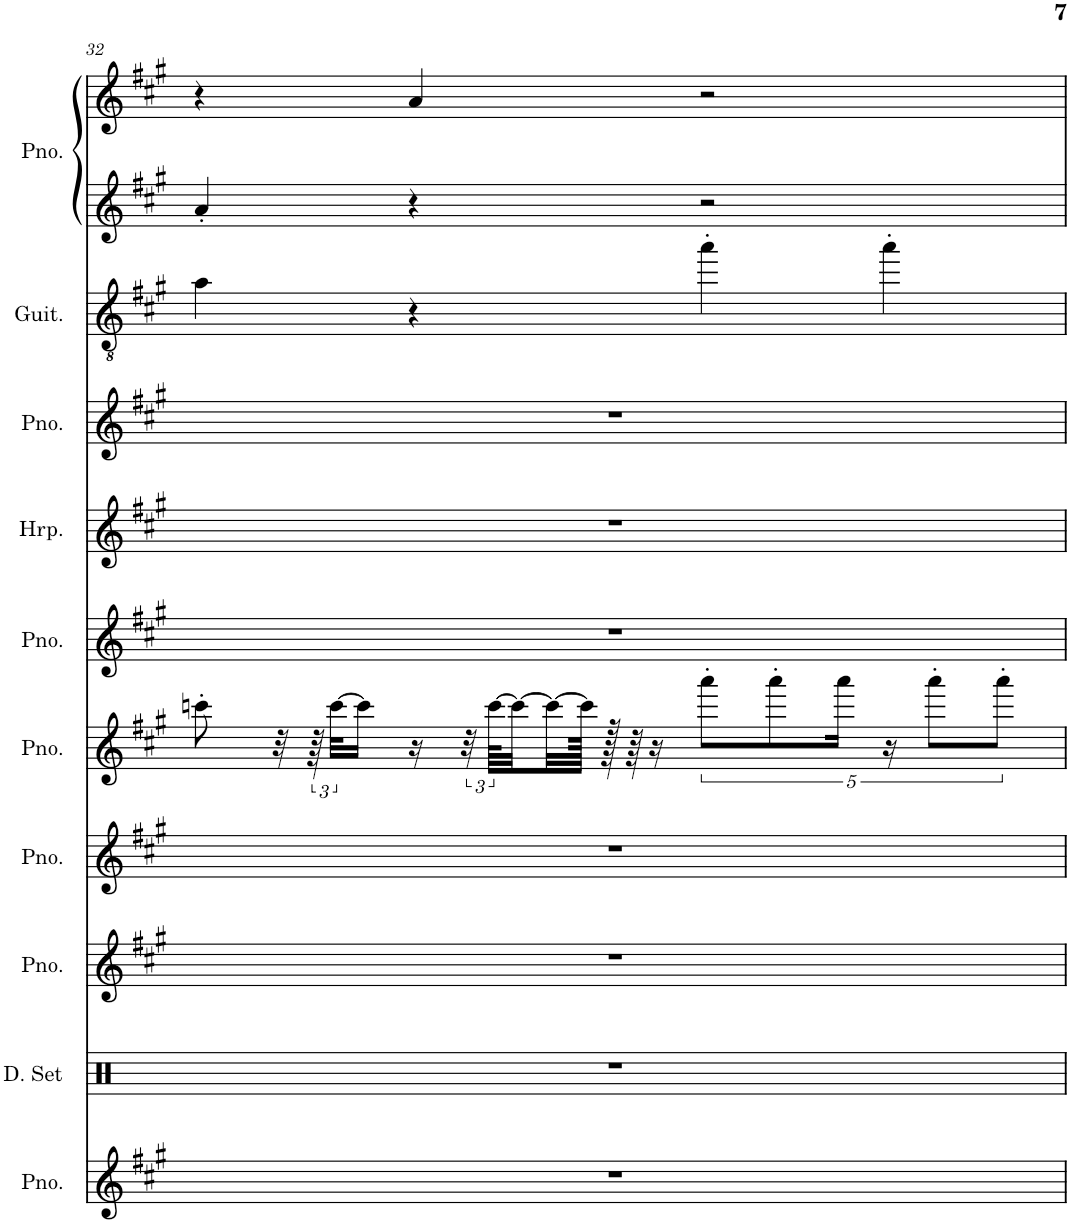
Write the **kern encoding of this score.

**kern	**kern	**kern	**kern	**kern	**kern	**kern	**kern	**kern	**kern	**kern
*part10	*part9	*part8	*part7	*part6	*part5	*part4	*part3	*part2	*part1	*part1
*staff11	*staff10	*staff9	*staff8	*staff7	*staff6	*staff5	*staff4	*staff3	*staff2	*staff1
*I"Piano	*I"Drumset	*I"Piano	*I"Piano	*I"Piano	*I"Piano	*I"Harp	*I"Piano	*I"Classical Guitar	*I"Piano	*
*I'Pno.	*I'D. Set	*I'Pno.	*I'Pno.	*I'Pno.	*I'Pno.	*I'Hrp.	*I'Pno.	*I'Guit.	*I'Pno.	*
!!LO:PB:g=z
*clefG2	*clefX	*clefG2	*clefG2	*clefG2	*clefG2	*clefG2	*clefG2	*clefGv2	*clefG2	*clefG2
*k[f#c#g#]	*k[]	*k[f#c#g#]	*k[f#c#g#]	*k[f#c#g#]	*k[f#c#g#]	*k[f#c#g#]	*k[f#c#g#]	*k[f#c#g#]	*k[f#c#g#]	*k[f#c#g#]
*M4/4	*M4/4	*M4/4	*M4/4	*M4/4	*M4/4	*M4/4	*M4/4	*M4/4	*M4/4	*M4/4
=32	=32	=32	=32	=32	=32	=32	=32	=32	=32	=32
1r	1r	1r	1r	8cccn'\	1r	1r	1r	4a\	4a'/	4r
.	.	.	.	32r	.	.	.	.	.	.
.	.	.	.	96r	.	.	.	.	.	.
.	.	.	.	[48ccc\KLL	.	.	.	.	.	.
.	.	.	.	16ccc\JJ]	.	.	.	.	.	.
.	.	.	.	16r	.	.	.	4r	4r	4a/
.	.	.	.	48r	.	.	.	.	.	.
.	.	.	.	[96ccc\KLLL	.	.	.	.	.	.
.	.	.	.	32ccc\_	.	.	.	.	.	.
.	.	.	.	32ccc\_	.	.	.	.	.	.
.	.	.	.	128ccc\JJJkk]	.	.	.	.	.	.
.	.	.	.	128r	.	.	.	.	.	.
.	.	.	.	64r	.	.	.	.	.	.
.	.	.	.	16r	.	.	.	.	.	.
.	.	.	.	10aaa'\L	.	.	.	4aa'\	2r	2r
.	.	.	.	10aaa'\	.	.	.	.	.	.
.	.	.	.	20aaa\Jk	.	.	.	.	.	.
.	.	.	.	20r	.	.	.	4aa'\	.	.
.	.	.	.	10aaa'\L	.	.	.	.	.	.
.	.	.	.	10aaa'\J	.	.	.	.	.	.
=	=	=	=	=	=	=	=	=	=	=
*-	*-	*-	*-	*-	*-	*-	*-	*-	*-	*-
